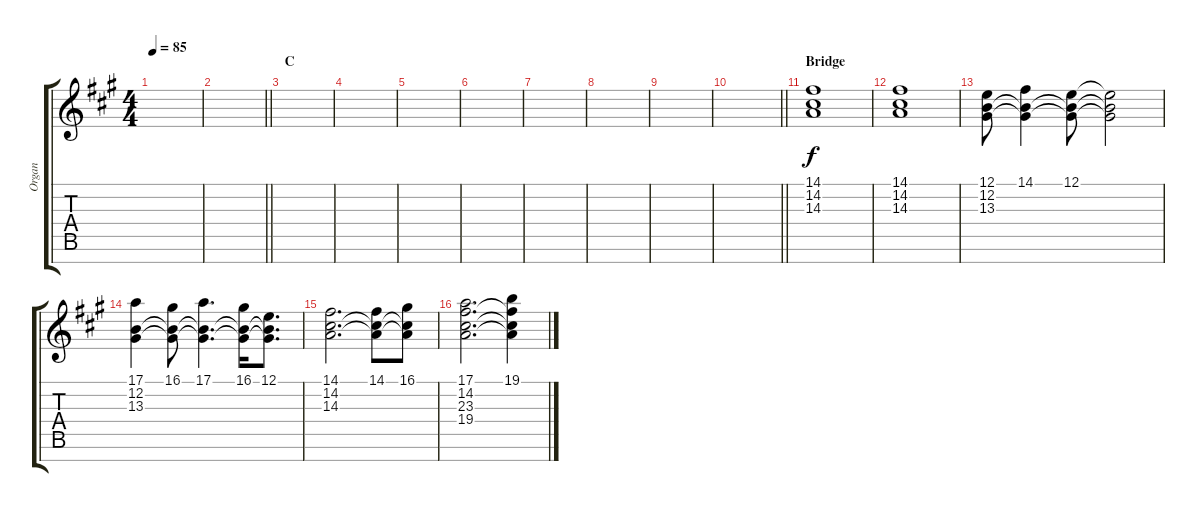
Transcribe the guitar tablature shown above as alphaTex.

\track ("Organ" "Organ") {instrument percussiveorgan}
\staff {score tabs}
\tuning (E4 B3 G3 D3 A2 E2 B1) {hide}
\ts (4 4)
\tempo 85
\clef g2
\ks a
|
\barLineRight lightlight
|
\section ("" "C")
|
|
|
|
|
|
|
\barLineRight lightlight
|
\section ("" "Bridge")
(14.1 14.2 14.3).1 |
(14.1 14.2 14.3).1 |
(12.1 12.2 13.3).8 (14.1 12.2{t} 13.3{t}).4 (12.1 12.2{t} 13.3{t}).8 (12.1{t} 12.2{t} 13.3{t}).2 |
(17.1 12.2 13.3).4 (16.1 12.2{t} 13.3{t}).8 (17.1 12.2{t} 13.3{t}).4{d} (16.1 12.2{t} 13.3{t}).16 (12.1 12.2{t} 13.3{t}).8{d} |
(14.1 14.2 14.3).2{d} (14.1 14.2{t} 14.3{t}).8 (16.1 14.2{t} 14.3{t}).8 |
(17.1 14.2 23.3 19.4).2{d} (19.1 14.2{t} 23.3{t} 19.4{t}).4
